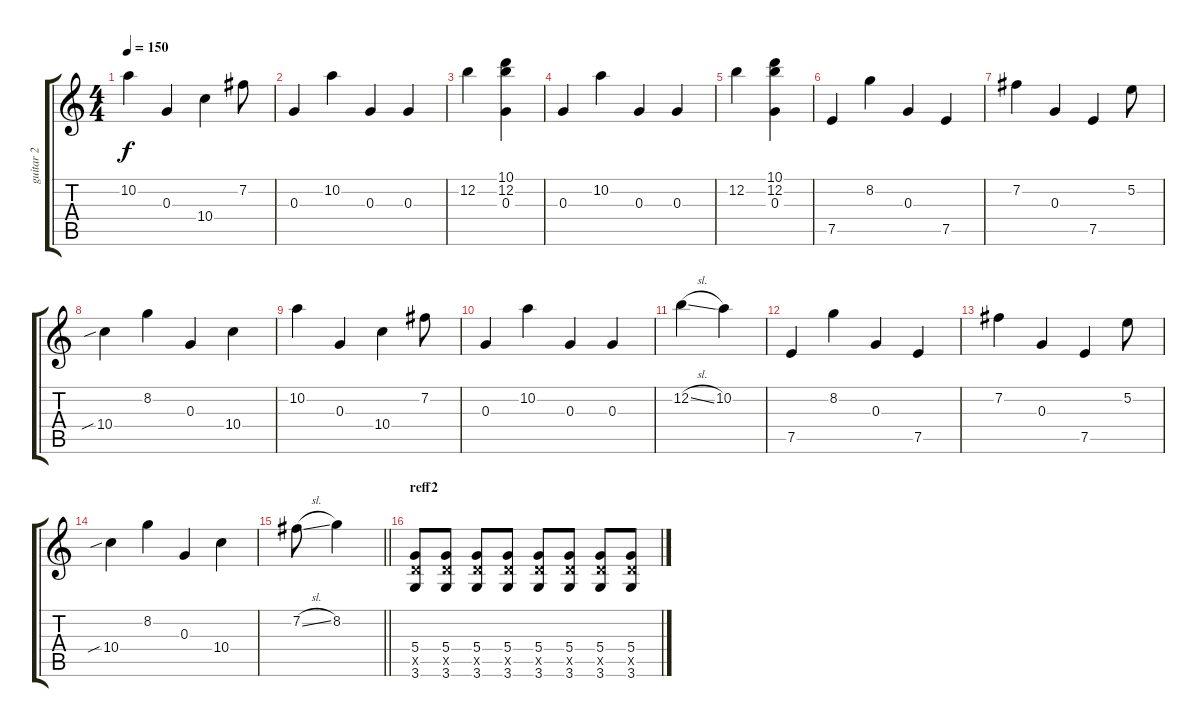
\track ("guitar 2" "guitar 2") {instrument acousticguitarsteel}
\staff {score tabs}
\tuning (E4 B3 G3 D3 A2 E2) {hide}
\ts (4 4)
\tempo 150
\clef g2
\ks c
10.2.4{dy f} 0.3.4 10.4.4 7.2.8 |
0.3.4 10.2.4 0.3.4 0.3.4 |
12.2.4 (10.1 12.2 0.3).4 |
0.3.4 10.2.4 0.3.4 0.3.4 |
12.2.4 (10.1 12.2 0.3).4 |
7.5.4 8.2.4 0.3.4 7.5.4 |
7.2.4 0.3.4 7.5.4 5.2.8 |
10.4{sib}.4 8.2.4 0.3.4 10.4.4 |
10.2.4 0.3.4 10.4.4 7.2.8 |
0.3.4 10.2.4 0.3.4 0.3.4 |
12.2{sl}.4 10.2.4 |
7.5.4 8.2.4 0.3.4 7.5.4 |
7.2.4 0.3.4 7.5.4 5.2.8 |
10.4{sib}.4 8.2.4 0.3.4 10.4.4 |
\barLineRight lightlight
7.2{sl}.8 8.2.4 |
\section ("" "reff2")
(5.4 5.5{x} 3.6).8 (5.4 5.5{x} 3.6).8 (5.4 5.5{x} 3.6).8 (5.4 5.5{x} 3.6).8 (5.4 5.5{x} 3.6).8 (5.4 5.5{x} 3.6).8 (5.4 5.5{x} 3.6).8 (5.4 5.5{x} 3.6).8
